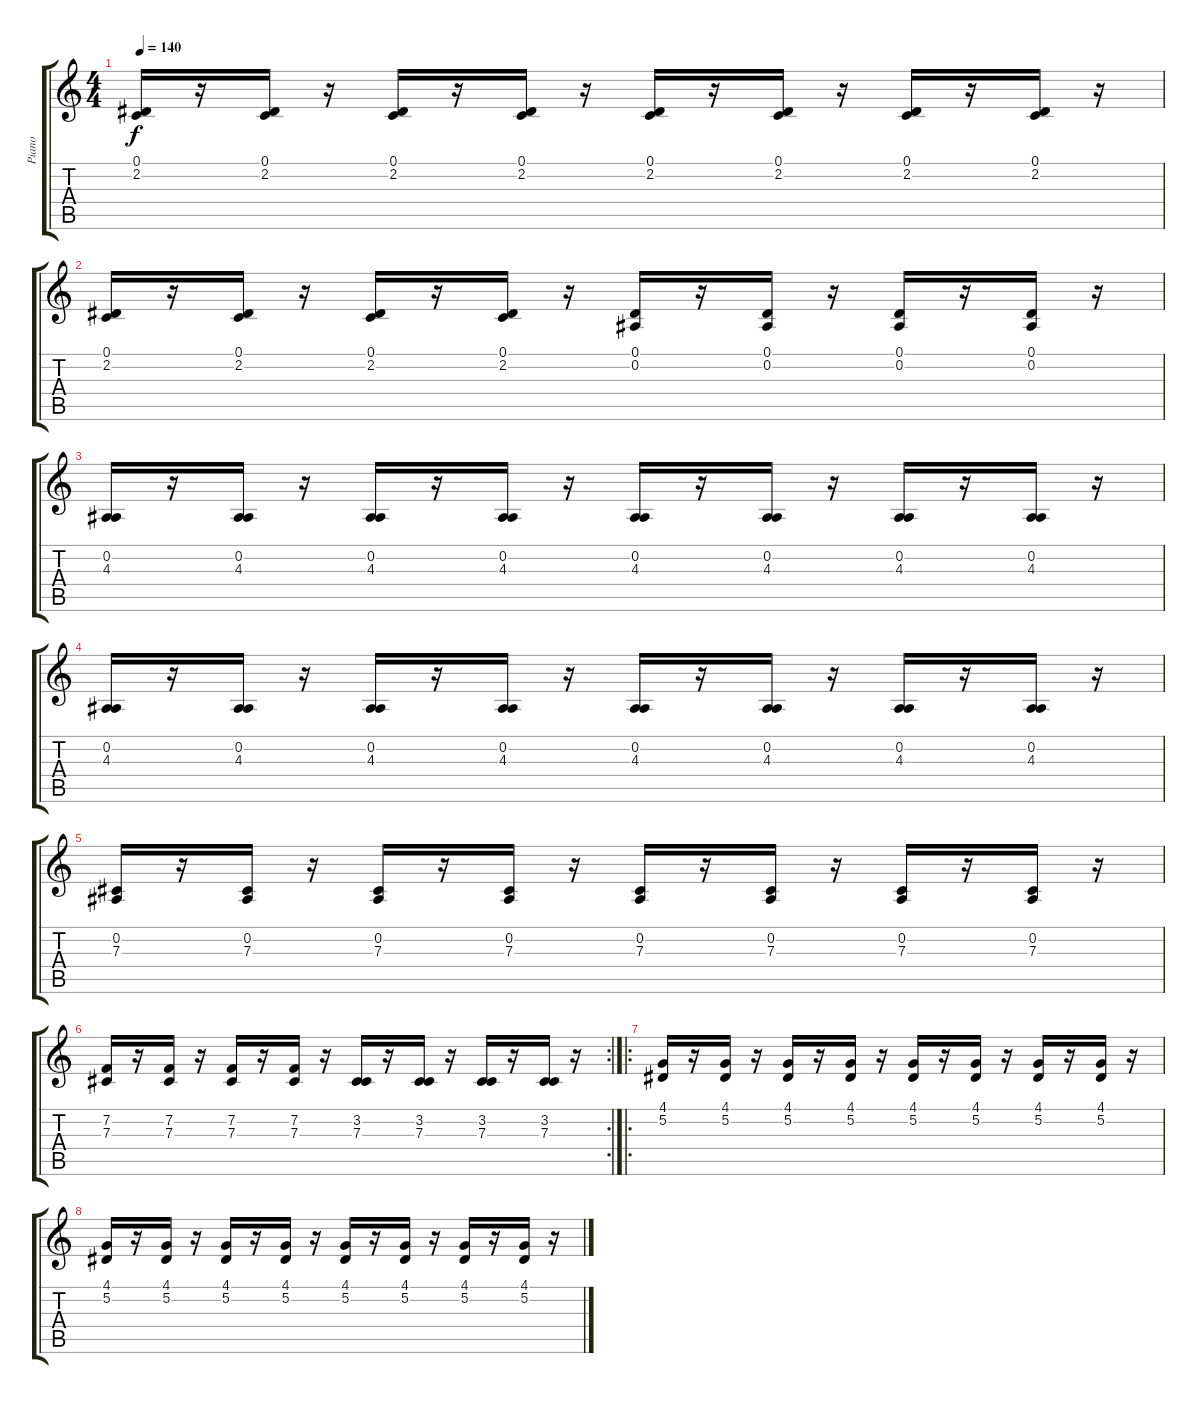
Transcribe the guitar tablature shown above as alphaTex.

\track ("Piano" "Piano") {instrument acousticgrandpiano}
\staff {score tabs}
\tuning (Eb4 Bb3 Gb3 Db3 Ab2 Eb2) {hide}
\ts (4 4)
\tempo 140
\clef g2
\ks c
(0.1 2.2).16{dy f} r.16 (0.1 2.2).16 r.16 (0.1 2.2).16 r.16 (0.1 2.2).16 r.16 (0.1 2.2).16 r.16 (0.1 2.2).16 r.16 (0.1 2.2).16 r.16 (0.1 2.2).16 r.16 |
(0.1 2.2).16 r.16 (0.1 2.2).16 r.16 (0.1 2.2).16 r.16 (0.1 2.2).16 r.16 (0.1 0.2).16 r.16 (0.1 0.2).16 r.16 (0.1 0.2).16 r.16 (0.1 0.2).16 r.16 |
(0.2 4.3).16 r.16 (0.2 4.3).16 r.16 (0.2 4.3).16 r.16 (0.2 4.3).16 r.16 (0.2 4.3).16 r.16 (0.2 4.3).16 r.16 (0.2 4.3).16 r.16 (0.2 4.3).16 r.16 |
(0.2 4.3).16 r.16 (0.2 4.3).16 r.16 (0.2 4.3).16 r.16 (0.2 4.3).16 r.16 (0.2 4.3).16 r.16 (0.2 4.3).16 r.16 (0.2 4.3).16 r.16 (0.2 4.3).16 r.16 |
(0.2 7.3).16 r.16 (0.2 7.3).16 r.16 (0.2 7.3).16 r.16 (0.2 7.3).16 r.16 (0.2 7.3).16 r.16 (0.2 7.3).16 r.16 (0.2 7.3).16 r.16 (0.2 7.3).16 r.16 |
\rc 2
(7.2 7.3).16 r.16 (7.2 7.3).16 r.16 (7.2 7.3).16 r.16 (7.2 7.3).16 r.16 (3.2 7.3).16 r.16 (3.2 7.3).16 r.16 (3.2 7.3).16 r.16 (3.2 7.3).16 r.16 |
\ro
(4.1 5.2).16 r.16 (4.1 5.2).16 r.16 (4.1 5.2).16 r.16 (4.1 5.2).16 r.16 (4.1 5.2).16 r.16 (4.1 5.2).16 r.16 (4.1 5.2).16 r.16 (4.1 5.2).16 r.16 |
(4.1 5.2).16 r.16 (4.1 5.2).16 r.16 (4.1 5.2).16 r.16 (4.1 5.2).16 r.16 (4.1 5.2).16 r.16 (4.1 5.2).16 r.16 (4.1 5.2).16 r.16 (4.1 5.2).16 r.16
